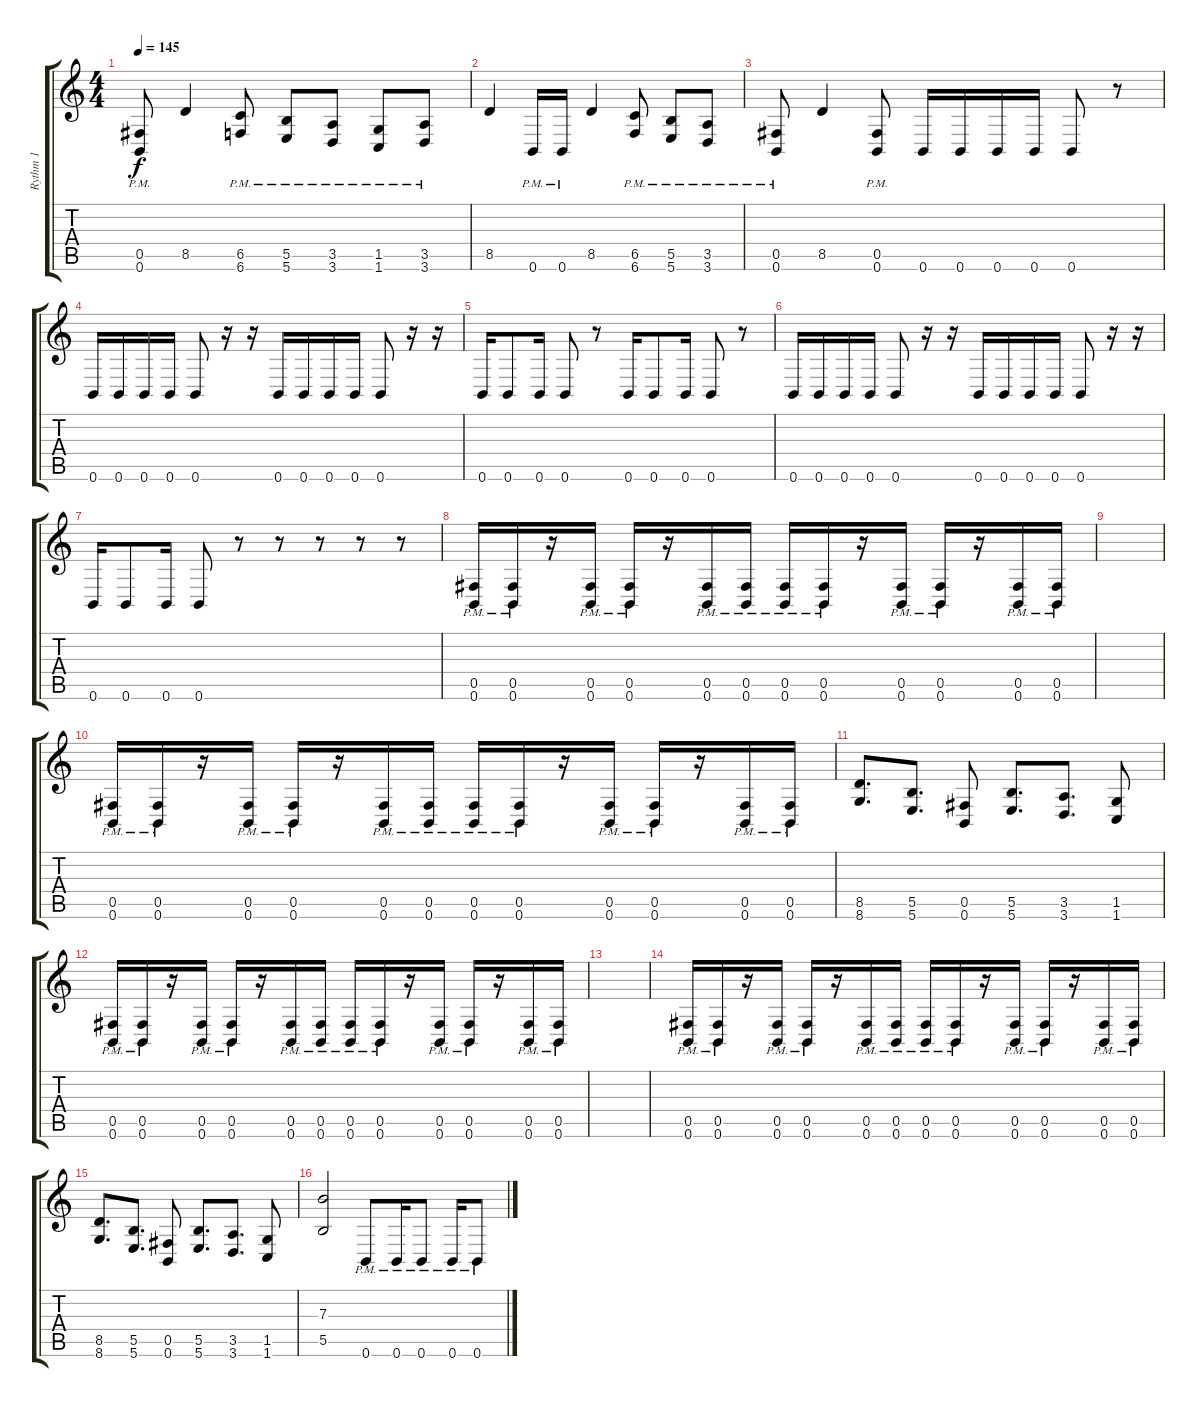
\track ("Rythm 1" "Rythm 1") {instrument distortionguitar}
\staff {score tabs}
\tuning (Db4 Ab3 E3 B2 Gb2 B1) {hide}
\ts (4 4)
\tempo 145
\clef g2
\ks c
(0.5{pm} 0.6{pm}).8{dy f} 8.5.4 (6.5{pm} 6.6{pm}).8 (5.5{pm} 5.6{pm}).8 (3.5{pm} 3.6{pm}).8 (1.5{pm} 1.6{pm}).8 (3.5{pm} 3.6{pm}).8 |
8.5.4 0.6{pm}.16 0.6{pm}.16 8.5.4 (6.5{pm} 6.6{pm}).8 (5.5{pm} 5.6{pm}).8 (3.5{pm} 3.6{pm}).8 |
(0.5{pm} 0.6{pm}).8 8.5.4 (0.5{pm} 0.6{pm}).8 0.6.16 0.6.16 0.6.16 0.6.16 0.6.8 r.8 |
0.6.16 0.6.16 0.6.16 0.6.16 0.6.8 r.16 r.16 0.6.16 0.6.16 0.6.16 0.6.16 0.6.8 r.16 r.16 |
0.6.16 0.6.8 0.6.16 0.6.8 r.8 0.6.16 0.6.8 0.6.16 0.6.8 r.8 |
0.6.16 0.6.16 0.6.16 0.6.16 0.6.8 r.16 r.16 0.6.16 0.6.16 0.6.16 0.6.16 0.6.8 r.16 r.16 |
0.6.16 0.6.8 0.6.16 0.6.8 r.8 r.8 r.8 r.8 r.8 |
(0.5{pm} 0.6{pm}).16 (0.5{pm} 0.6{pm}).16 r.16 (0.5{pm} 0.6{pm}).16 (0.5{pm} 0.6{pm}).16 r.16 (0.5{pm} 0.6{pm}).16 (0.5{pm} 0.6{pm}).16 (0.5{pm} 0.6{pm}).16 (0.5{pm} 0.6{pm}).16 r.16 (0.5{pm} 0.6{pm}).16 (0.5{pm} 0.6{pm}).16 r.16 (0.5{pm} 0.6{pm}).16 (0.5{pm} 0.6{pm}).16 |
|
(0.5{pm} 0.6{pm}).16 (0.5{pm} 0.6{pm}).16 r.16 (0.5{pm} 0.6{pm}).16 (0.5{pm} 0.6{pm}).16 r.16 (0.5{pm} 0.6{pm}).16 (0.5{pm} 0.6{pm}).16 (0.5{pm} 0.6{pm}).16 (0.5{pm} 0.6{pm}).16 r.16 (0.5{pm} 0.6{pm}).16 (0.5{pm} 0.6{pm}).16 r.16 (0.5{pm} 0.6{pm}).16 (0.5{pm} 0.6{pm}).16 |
(8.5 8.6).8{d} (5.5 5.6).8{d} (0.5 0.6).8 (5.5 5.6).8{d} (3.5 3.6).8{d} (1.5 1.6).8 |
(0.5{pm} 0.6{pm}).16 (0.5{pm} 0.6{pm}).16 r.16 (0.5{pm} 0.6{pm}).16 (0.5{pm} 0.6{pm}).16 r.16 (0.5{pm} 0.6{pm}).16 (0.5{pm} 0.6{pm}).16 (0.5{pm} 0.6{pm}).16 (0.5{pm} 0.6{pm}).16 r.16 (0.5{pm} 0.6{pm}).16 (0.5{pm} 0.6{pm}).16 r.16 (0.5{pm} 0.6{pm}).16 (0.5{pm} 0.6{pm}).16 |
|
(0.5{pm} 0.6{pm}).16 (0.5{pm} 0.6{pm}).16 r.16 (0.5{pm} 0.6{pm}).16 (0.5{pm} 0.6{pm}).16 r.16 (0.5{pm} 0.6{pm}).16 (0.5{pm} 0.6{pm}).16 (0.5{pm} 0.6{pm}).16 (0.5{pm} 0.6{pm}).16 r.16 (0.5{pm} 0.6{pm}).16 (0.5{pm} 0.6{pm}).16 r.16 (0.5{pm} 0.6{pm}).16 (0.5{pm} 0.6{pm}).16 |
(8.5 8.6).8{d} (5.5 5.6).8{d} (0.5 0.6).8 (5.5 5.6).8{d} (3.5 3.6).8{d} (1.5 1.6).8 |
(7.3 5.5).2 0.6{pm}.8 0.6{pm}.16 0.6{pm}.8 0.6{pm}.16 0.6{pm}.8
